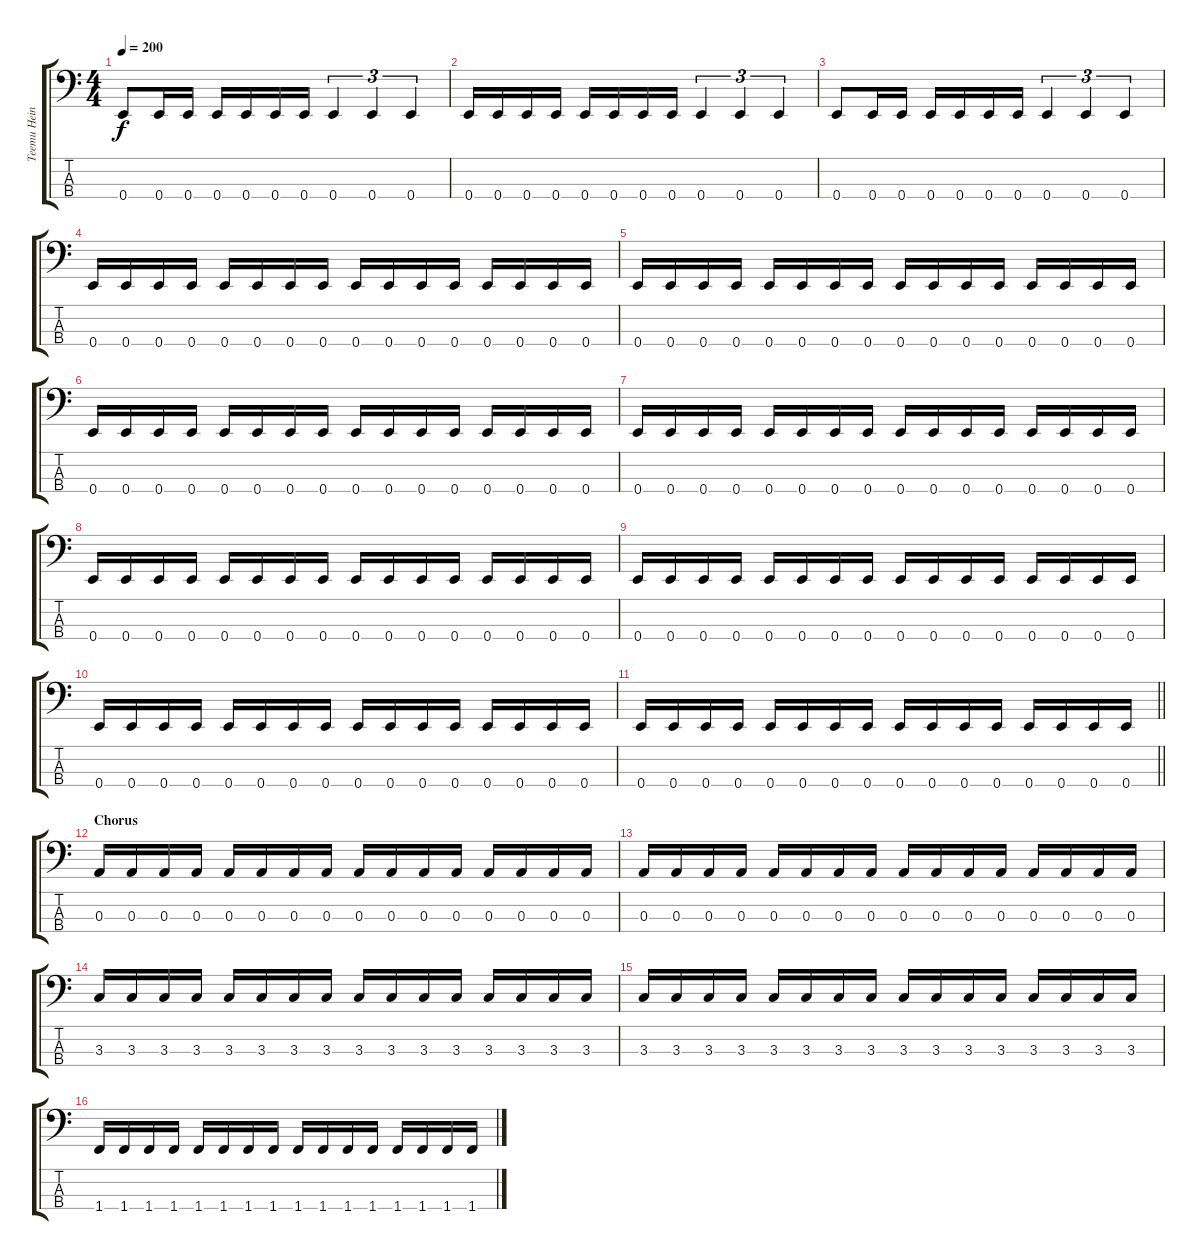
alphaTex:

\track ("Teemu Heinola (bass)" "Teemu Hein") {instrument electricbasspick}
\staff {score tabs}
\tuning (G2 D2 A1 E1) {hide}
\ts (4 4)
\tempo 200
\clef f4
\ks c
0.4.8{dy f} 0.4.16 0.4.16 0.4.16 0.4.16 0.4.16 0.4.16 0.4.4{tu (3 2)} 0.4.4{tu (3 2)} 0.4.4{tu (3 2)} |
0.4.16 0.4.16 0.4.16 0.4.16 0.4.16 0.4.16 0.4.16 0.4.16 0.4.4{tu (3 2)} 0.4.4{tu (3 2)} 0.4.4{tu (3 2)} |
0.4.8 0.4.16 0.4.16 0.4.16 0.4.16 0.4.16 0.4.16 0.4.4{tu (3 2)} 0.4.4{tu (3 2)} 0.4.4{tu (3 2)} |
0.4.16 0.4.16 0.4.16 0.4.16 0.4.16 0.4.16 0.4.16 0.4.16 0.4.16 0.4.16 0.4.16 0.4.16 0.4.16 0.4.16 0.4.16 0.4.16 |
0.4.16 0.4.16 0.4.16 0.4.16 0.4.16 0.4.16 0.4.16 0.4.16 0.4.16 0.4.16 0.4.16 0.4.16 0.4.16 0.4.16 0.4.16 0.4.16 |
0.4.16 0.4.16 0.4.16 0.4.16 0.4.16 0.4.16 0.4.16 0.4.16 0.4.16 0.4.16 0.4.16 0.4.16 0.4.16 0.4.16 0.4.16 0.4.16 |
0.4.16 0.4.16 0.4.16 0.4.16 0.4.16 0.4.16 0.4.16 0.4.16 0.4.16 0.4.16 0.4.16 0.4.16 0.4.16 0.4.16 0.4.16 0.4.16 |
0.4.16 0.4.16 0.4.16 0.4.16 0.4.16 0.4.16 0.4.16 0.4.16 0.4.16 0.4.16 0.4.16 0.4.16 0.4.16 0.4.16 0.4.16 0.4.16 |
0.4.16 0.4.16 0.4.16 0.4.16 0.4.16 0.4.16 0.4.16 0.4.16 0.4.16 0.4.16 0.4.16 0.4.16 0.4.16 0.4.16 0.4.16 0.4.16 |
0.4.16 0.4.16 0.4.16 0.4.16 0.4.16 0.4.16 0.4.16 0.4.16 0.4.16 0.4.16 0.4.16 0.4.16 0.4.16 0.4.16 0.4.16 0.4.16 |
\barLineRight lightlight
0.4.16 0.4.16 0.4.16 0.4.16 0.4.16 0.4.16 0.4.16 0.4.16 0.4.16 0.4.16 0.4.16 0.4.16 0.4.16 0.4.16 0.4.16 0.4.16 |
\section ("" "Chorus")
\ks aminor
0.3.16 0.3.16 0.3.16 0.3.16 0.3.16 0.3.16 0.3.16 0.3.16 0.3.16 0.3.16 0.3.16 0.3.16 0.3.16 0.3.16 0.3.16 0.3.16 |
0.3.16 0.3.16 0.3.16 0.3.16 0.3.16 0.3.16 0.3.16 0.3.16 0.3.16 0.3.16 0.3.16 0.3.16 0.3.16 0.3.16 0.3.16 0.3.16 |
3.3.16 3.3.16 3.3.16 3.3.16 3.3.16 3.3.16 3.3.16 3.3.16 3.3.16 3.3.16 3.3.16 3.3.16 3.3.16 3.3.16 3.3.16 3.3.16 |
3.3.16 3.3.16 3.3.16 3.3.16 3.3.16 3.3.16 3.3.16 3.3.16 3.3.16 3.3.16 3.3.16 3.3.16 3.3.16 3.3.16 3.3.16 3.3.16 |
1.4.16 1.4.16 1.4.16 1.4.16 1.4.16 1.4.16 1.4.16 1.4.16 1.4.16 1.4.16 1.4.16 1.4.16 1.4.16 1.4.16 1.4.16 1.4.16
